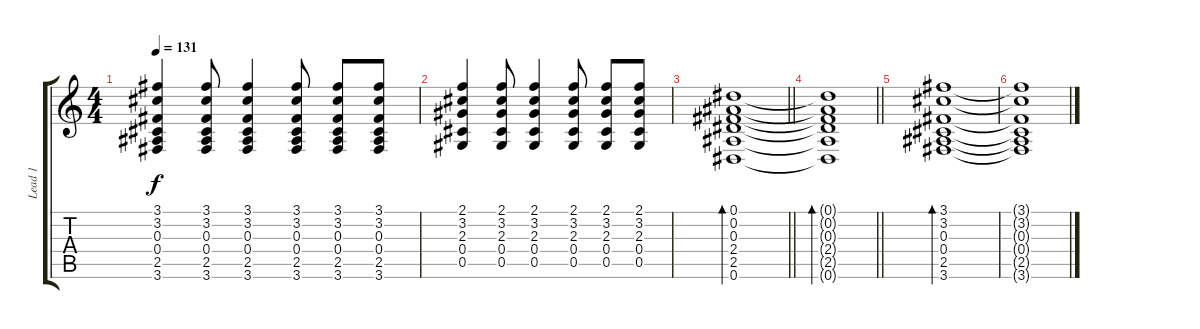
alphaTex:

\track ("Lead 1 " "Lead 1 ") {instrument electricguitarclean}
\staff {score tabs}
\tuning (Eb4 Bb3 Gb3 Db3 Ab2 Eb2) {hide}
\ts (4 4)
\tempo 131
\clef g2
\ks c
(3.1 3.2 0.3 0.4 2.5 3.6).4{dy f} (3.1 3.2 0.3 0.4 2.5 3.6).8 (3.1 3.2 0.3 0.4 2.5 3.6).4 (3.1 3.2 0.3 0.4 2.5 3.6).8 (3.1 3.2 0.3 0.4 2.5 3.6).8 (3.1 3.2 0.3 0.4 2.5 3.6).8 |
(2.1 3.2 2.3 0.4 0.5).4 (2.1 3.2 2.3 0.4 0.5).8 (2.1 3.2 2.3 0.4 0.5).4 (2.1 3.2 2.3 0.4 0.5).8 (2.1 3.2 2.3 0.4 0.5).8 (2.1 3.2 2.3 0.4 0.5).8 |
\barLineRight lightlight
(0.1 0.2 0.3 2.4 2.5 0.6).1{bd 60} |
\barLineRight lightlight
(0.1{t} 0.2{t} 0.3{t} 2.4{t} 2.5{t} 0.6{t}).1{bd 60} |
(3.1 3.2 0.3 0.4 2.5 3.6).1{bd 60} |
(3.1{t} 3.2{t} 0.3{t} 0.4{t} 2.5{t} 3.6{t}).1
